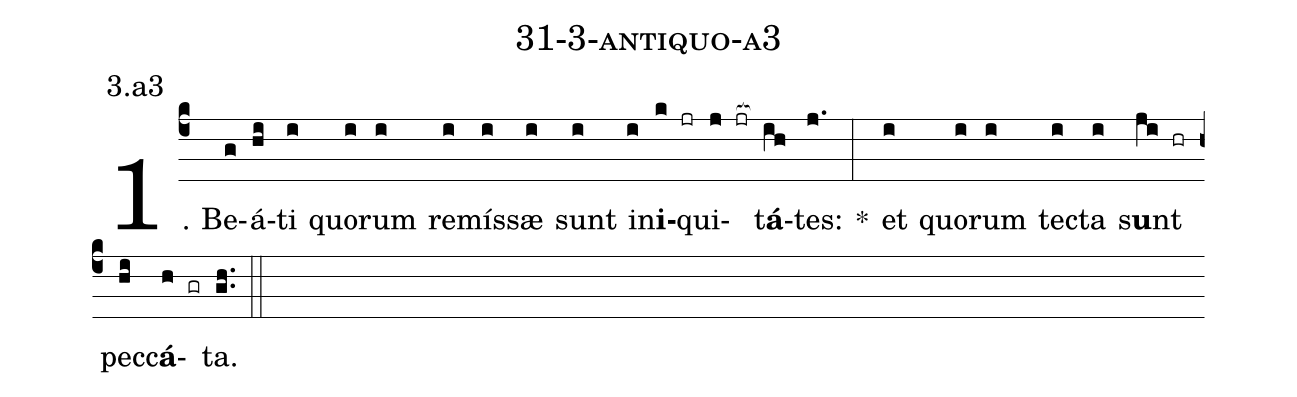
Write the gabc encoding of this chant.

name: 31-3-antiquo-a3;
annotation: 3.a3;
%%
(c4)1. Be(g)á(hi)ti(i) quo(i)rum(i) re(i)mís(i)sæ(i) sunt(i) in(i)<b>i</b>(k jr)qui(j jr[ocb:1{])t<b>á</b>(ih[ocb:0}])tes:(j.) *(:) et(i) quo(i)rum(i) tec(i)ta(i) s<b>u</b>nt(ji hr) pec(hi)c<b>á</b>(h gr)ta.(gh..) (::)
